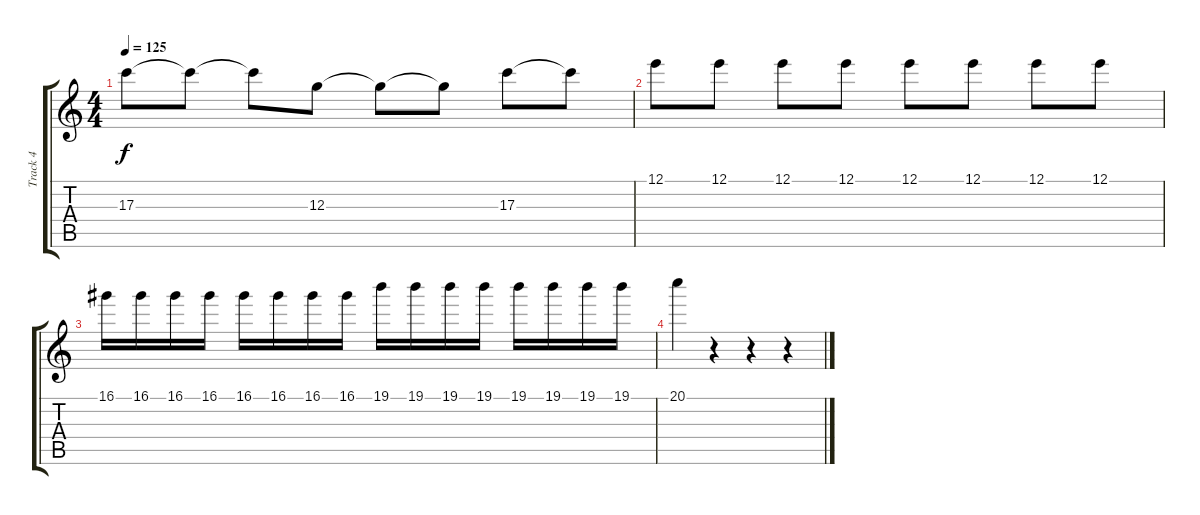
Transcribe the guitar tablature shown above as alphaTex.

\track ("Track 4" "Track 4") {instrument overdrivenguitar}
\staff {score tabs}
\tuning (E4 B3 G3 D3 A2 E2) {hide}
\ts (4 4)
\tempo 125
\clef g2
\ks c
17.3.8{dy f} 17.3{t}.8 17.3{t}.8 12.3.8 12.3{t}.8 12.3{t}.8 17.3.8 17.3{t}.8 |
12.1.8 12.1.8 12.1.8 12.1.8 12.1.8 12.1.8 12.1.8 12.1.8 |
16.1.16 16.1.16 16.1.16 16.1.16 16.1.16 16.1.16 16.1.16 16.1.16 19.1.16 19.1.16 19.1.16 19.1.16 19.1.16 19.1.16 19.1.16 19.1.16 |
20.1.4 r.4 r.4 r.4
